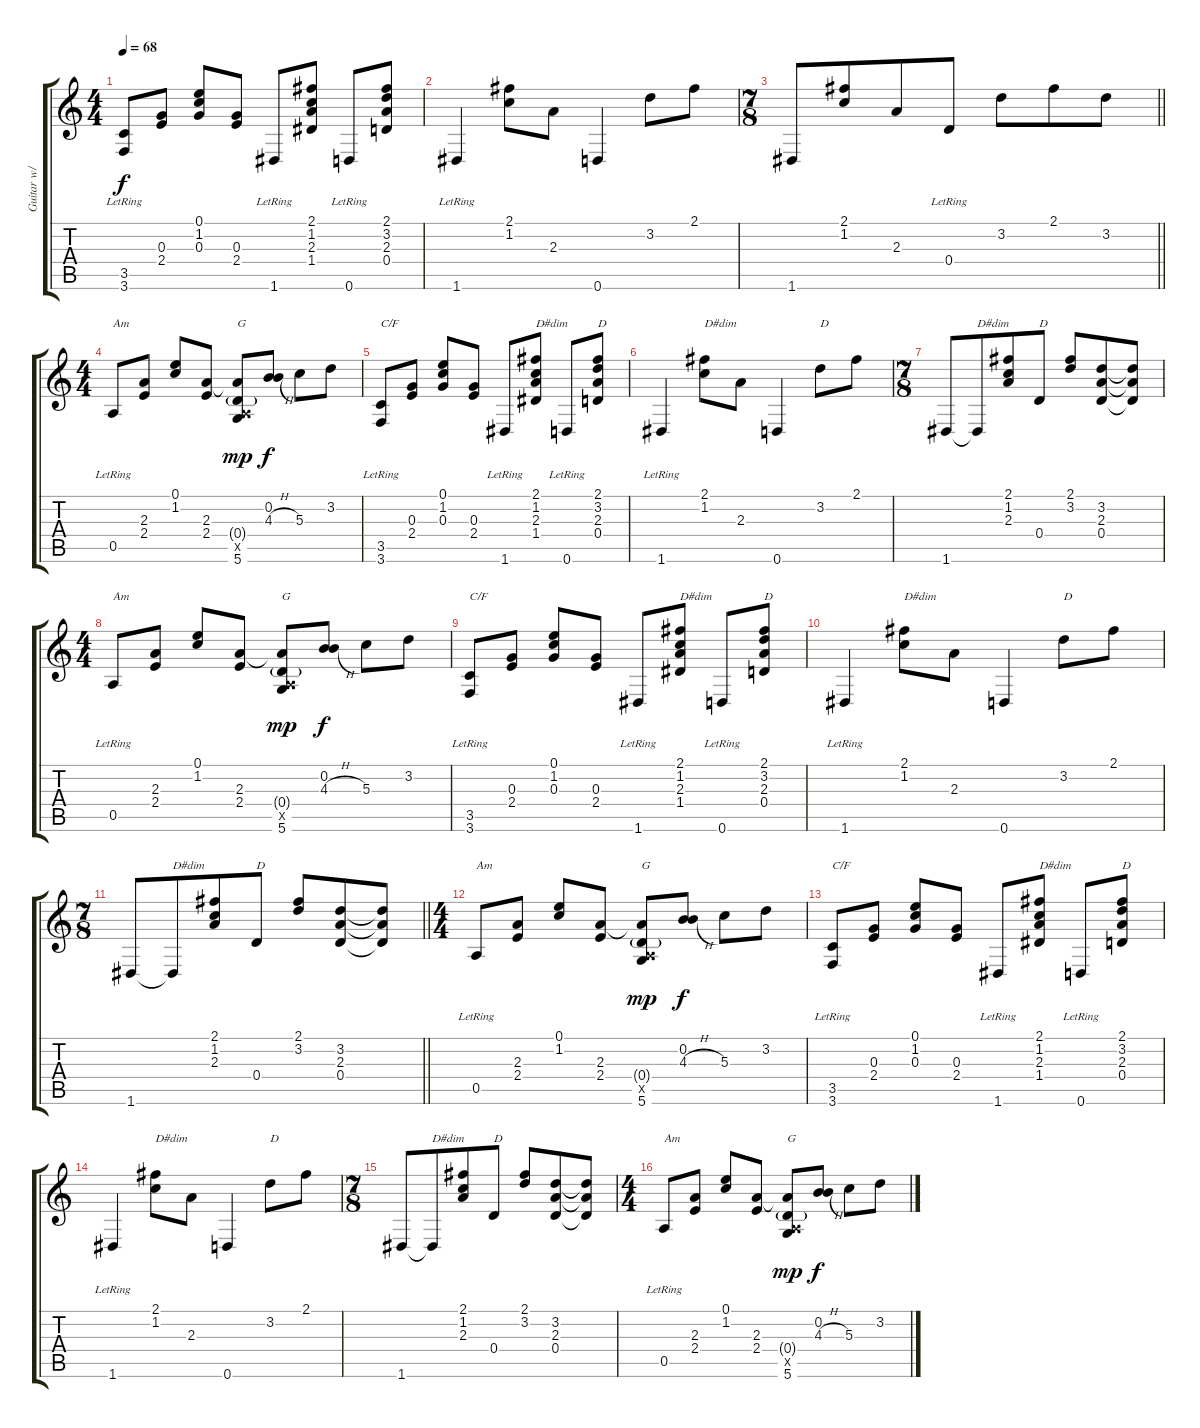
\track ("Guitar w/ Flanger" "Guitar w/ ") {instrument electricguitarclean}
\staff {score tabs}
\tuning (E4 B3 G3 D3 A2 D2) {hide}
\ts (4 4)
\tempo 68
\clef g2
\ks c
(3.5{lr} 3.6{lr}).8{dy f} (0.3 2.4).8 (0.1 1.2 0.3).8 (0.3 2.4).8 1.6{lr}.8 (2.1 1.2 2.3 1.4).8 0.6{lr}.8 (2.1 3.2 2.3 0.4).8 |
1.6{lr}.4 (2.1 1.2).8 2.3.8 0.6.4 3.2.8 2.1.8 |
\ts (7 8)
\barLineRight lightlight
1.6.8 (2.1 1.2).8 2.3.8 0.4{lr}.8 3.2.8 2.1.8 3.2.8 |
\ts (4 4)
0.5{lr}.8{txt "Am"} (2.3 2.4).8 (0.1 1.2).8 (2.3 2.4).8 (2.3{t} 0.4{g} 0.5{x} 5.6).8{txt "G" dy mp} (0.2 4.3{h}).8{dy f} 5.3.8 3.2.8 |
(3.5{lr} 3.6{lr}).8{txt "C/F"} (0.3 2.4).8 (0.1 1.2 0.3).8 (0.3 2.4).8 1.6{lr}.8 (2.1 1.2 2.3 1.4).8{txt "D#dim"} 0.6{lr}.8 (2.1 3.2 2.3 0.4).8{txt "D"} |
1.6{lr}.4 (2.1 1.2).8{txt "D#dim"} 2.3.8 0.6.4 3.2.8{txt "D"} 2.1.8 |
\ts (7 8)
1.6.8 1.6{t}.8{txt "D#dim"} (2.1 1.2 2.3).8 0.4.8{txt "D"} (2.1 3.2).8 (3.2 2.3 0.4).8 (3.2{t} 2.3{t} 0.4{t}).8 |
\ts (4 4)
0.5{lr}.8{txt "Am"} (2.3 2.4).8 (0.1 1.2).8 (2.3 2.4).8 (2.3{t} 0.4{g} 0.5{x} 5.6).8{txt "G" dy mp} (0.2 4.3{h}).8{dy f} 5.3.8 3.2.8 |
(3.5{lr} 3.6{lr}).8{txt "C/F"} (0.3 2.4).8 (0.1 1.2 0.3).8 (0.3 2.4).8 1.6{lr}.8 (2.1 1.2 2.3 1.4).8{txt "D#dim"} 0.6{lr}.8 (2.1 3.2 2.3 0.4).8{txt "D"} |
1.6{lr}.4 (2.1 1.2).8{txt "D#dim"} 2.3.8 0.6.4 3.2.8{txt "D"} 2.1.8 |
\ts (7 8)
\barLineRight lightlight
1.6.8 1.6{t}.8{txt "D#dim"} (2.1 1.2 2.3).8 0.4.8{txt "D"} (2.1 3.2).8 (3.2 2.3 0.4).8 (3.2{t} 2.3{t} 0.4{t}).8 |
\ts (4 4)
0.5{lr}.8{txt "Am"} (2.3 2.4).8 (0.1 1.2).8 (2.3 2.4).8 (2.3{t} 0.4{g} 0.5{x} 5.6).8{txt "G" dy mp} (0.2 4.3{h}).8{dy f} 5.3.8 3.2.8 |
(3.5{lr} 3.6{lr}).8{txt "C/F"} (0.3 2.4).8 (0.1 1.2 0.3).8 (0.3 2.4).8 1.6{lr}.8 (2.1 1.2 2.3 1.4).8{txt "D#dim"} 0.6{lr}.8 (2.1 3.2 2.3 0.4).8{txt "D"} |
1.6{lr}.4 (2.1 1.2).8{txt "D#dim"} 2.3.8 0.6.4 3.2.8{txt "D"} 2.1.8 |
\ts (7 8)
1.6.8 1.6{t}.8{txt "D#dim"} (2.1 1.2 2.3).8 0.4.8{txt "D"} (2.1 3.2).8 (3.2 2.3 0.4).8 (3.2{t} 2.3{t} 0.4{t}).8 |
\ts (4 4)
0.5{lr}.8{txt "Am" volume 0} (2.3 2.4).8 (0.1 1.2).8 (2.3 2.4).8 (2.3{t} 0.4{g} 0.5{x} 5.6).8{txt "G" dy mp} (0.2 4.3{h}).8{dy f} 5.3.8 3.2.8
